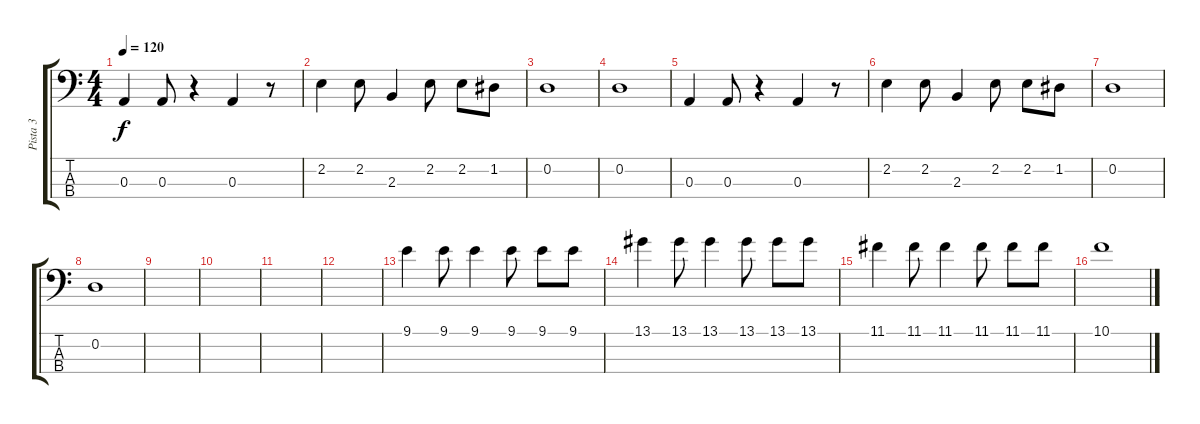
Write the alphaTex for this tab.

\track ("Pista 3" "Pista 3") {instrument electricbassfinger}
\staff {score tabs}
\tuning (G2 D2 A1 E1) {hide}
\ts (4 4)
\tempo 120
\clef f4
\ks c
0.3.4{dy f} 0.3.8 r.4 0.3.4 r.8 |
2.2.4 2.2.8 2.3.4 2.2.8 2.2.8 1.2.8 |
0.2.1 |
0.2.1 |
0.3.4 0.3.8 r.4 0.3.4 r.8 |
2.2.4 2.2.8 2.3.4 2.2.8 2.2.8 1.2.8 |
0.2.1 |
0.2.1 |
|
|
|
|
9.1.4 9.1.8 9.1.4 9.1.8 9.1.8 9.1.8 |
13.1.4 13.1.8 13.1.4 13.1.8 13.1.8 13.1.8 |
11.1.4 11.1.8 11.1.4 11.1.8 11.1.8 11.1.8 |
10.1.1
